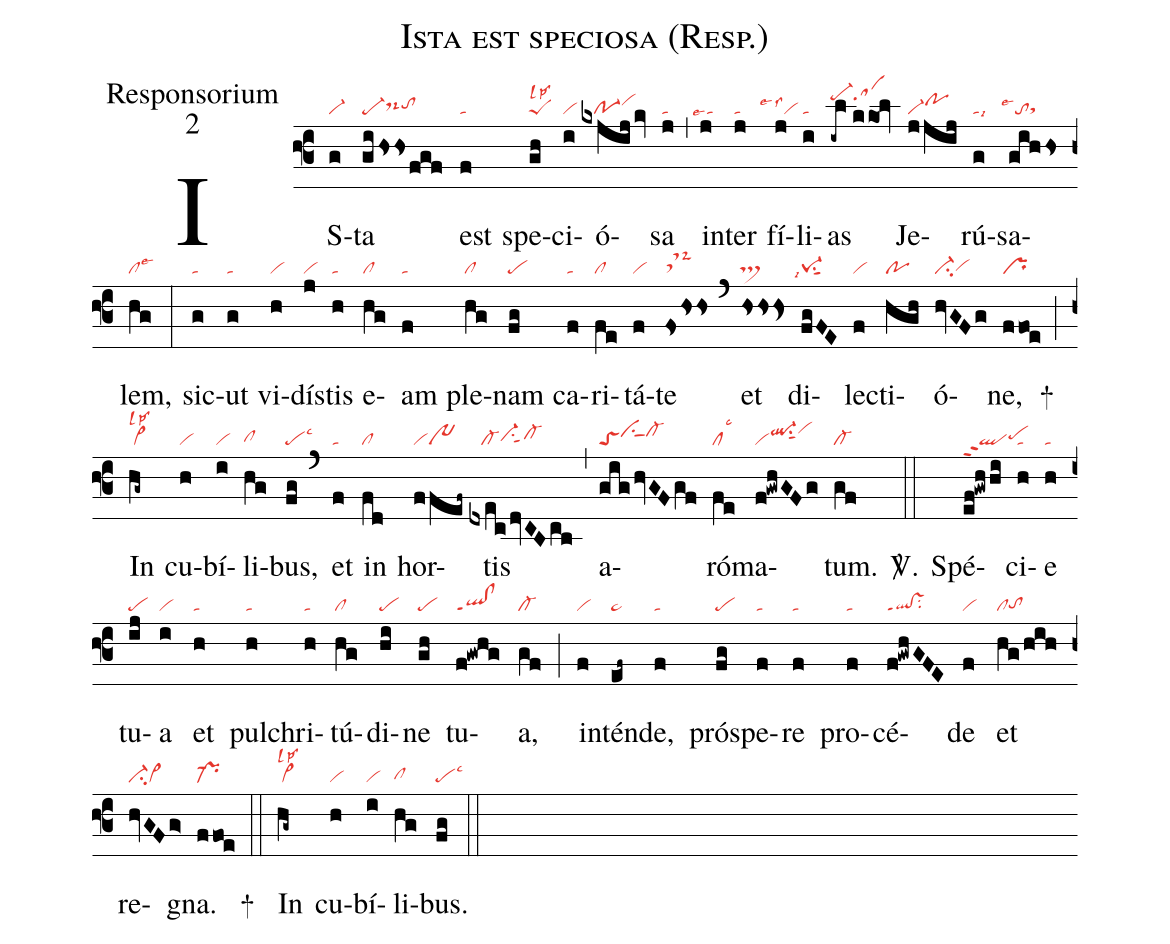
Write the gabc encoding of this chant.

name:Ista est speciosa (Resp.);
office-part:Responsorium;
mode:2;
nabc-lines:1;
%%
(f3)
IS(g|vi-)ta(gi/hssfgf|pe-ds-hhtohh) est(f|ta) spe(gh|peSlsl2lsp2)ci(i|vi)ó(kxjijkv|///po-1vihi)sa(j|ta) (,)
in(j|``talse4)ter(j|ta) fí(j|````vilse1lss1)li(i|ta)as(-il//kko!lv|pe-hksahk) Je(jjij|vi-pohi)rú(g|talsi9)sa(gihhs|``tolse1sthg)lem,(hg|cllse3) (:)
sic(g|ta)ut(g|ta) vi(h|vi)dís(j|vi)tis(h|ta) e(hg|cl)am(f|ta) ple(hg|cl)nam(fg|pe) ca(f|ta)ri(fe|cl)tá(f|vi)te(fshss|tsM-) (`)
et(hsss<|ts>) di(fgFE|``pe-1su1sut1lsi7)lec(f|vi)ti(hgh|po)ó(hvGFg|ci-vihg)ne,(ffoe|pr) +(;)
In(hg~|vi>lsl2lsp2) cu(h|vi)bí(i|vi)li(hg|clhg)bus,(fg|pelsc3) (`)
et(f|ta) in(fd|cl) hor(f/fef~|vipo~)tis(dxec/dvCBcb|///cl-vi-hgsu1sut1cl-hh) (,)
a(gig/hvGFgf|toSvihisu1sut1cl-hi)ró(fe|cllsc3)ma(f!gwhGFg|viql-hisu1sut1vihj)tum.(gf|cl-) <sp>V/</sp>.(::)
Spé(ef!gwhhi|qlppt2pehh)ci(h|ta)e(h|ta) tu(ij|pe)a(i|vi) et(h|ta) pul(h|ta)chri(h|ta)tú(hg|cl)di(hi|pe)ne(gh|pe) tu(f!gwhg|ql!clppt1)a,(gf|cl-) (;)
in(f|vi)tén(ef~|ta>)de,(f|ta) pró(fg|pe)spe(f|ta)re(f|ta) pro(f|ta)cé(f!gwhGFE|ql!vsppt1su2)de(f|vi) et(hg/hih|cltohg) re(hvGFg>|ci-vi>)gna.(ffoe|pr-) +(::)
In(hg~|vi>lsl2lsp2) cu(h|vi)bí(i|vi)li(hg|clhg)bus.(fg|pelsc3) (::)
